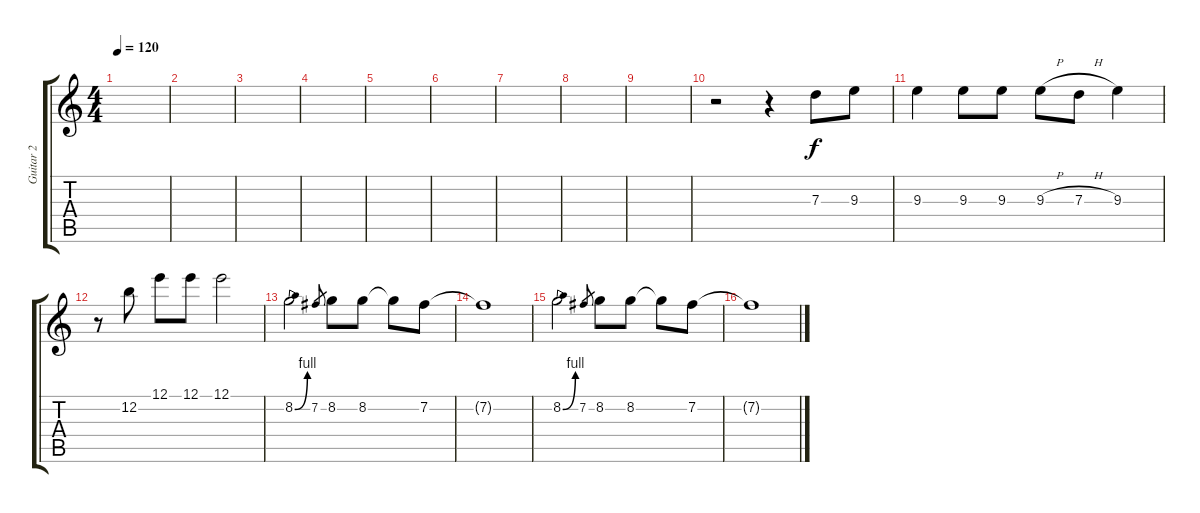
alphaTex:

\track ("Guitar 2" "Guitar 2") {instrument distortionguitar}
\staff {score tabs}
\tuning (E4 B3 G3 D3 A2 E2) {hide}
\ts (4 4)
\tempo 120
\clef g2
\ks c
|
|
|
|
|
|
|
|
|
r.2 r.4 7.3.8 9.3.8 |
9.3.4 9.3.8 9.3.8 9.3{h}.8 7.3{h}.8 9.3.4 |
r.8 12.2.8 12.1.8 12.1.8 12.1.2 |
8.2{be (bend 0 0 60 4)}.2 7.2.8{gr} 8.2.8 8.2.8 8.2{t}.8 7.2.8 |
7.2{t}.1 |
8.2{be (bend 0 0 60 4)}.2 7.2.8{gr} 8.2.8 8.2.8 8.2{t}.8 7.2.8 |
7.2{t}.1
